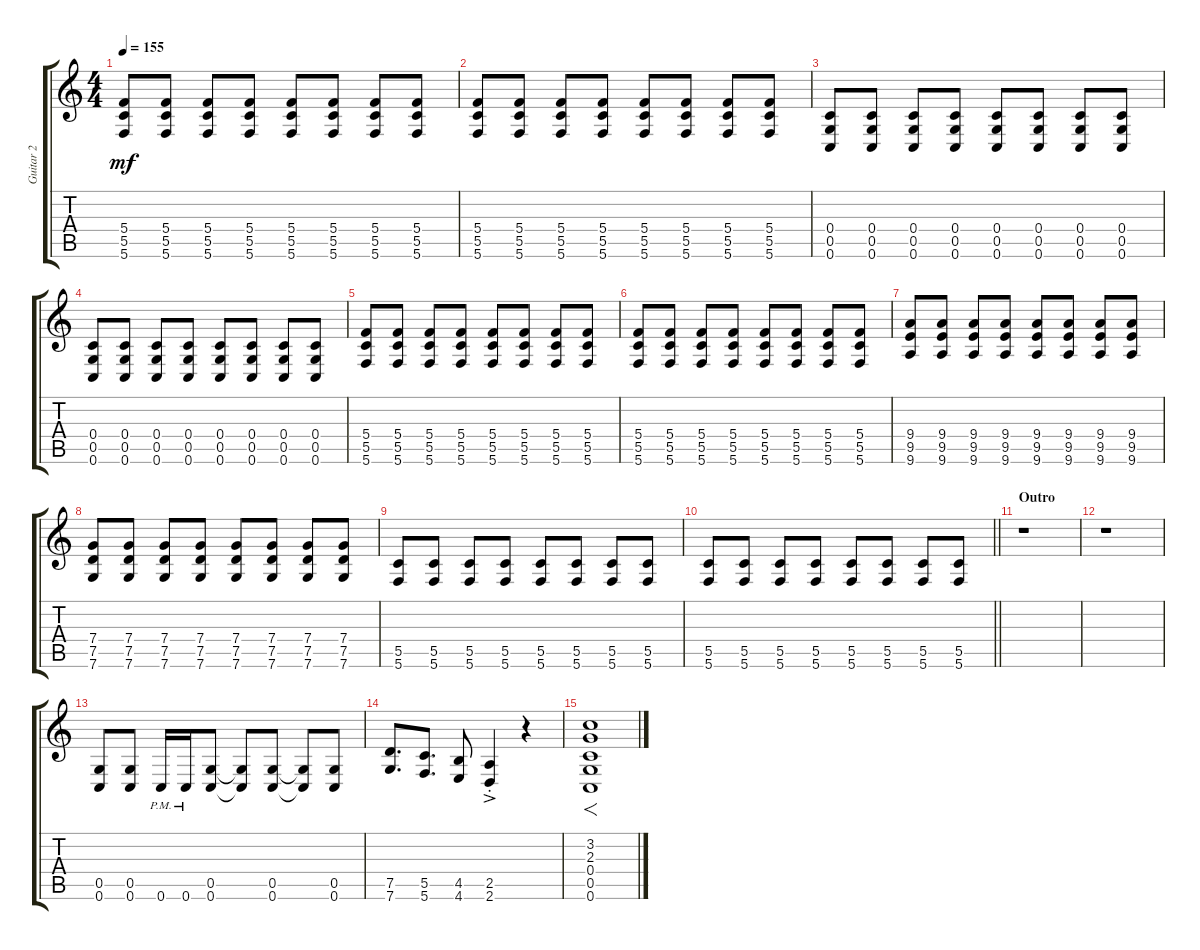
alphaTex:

\track ("Guitar 2" "Guitar 2") {instrument overdrivenguitar}
\staff {score tabs}
\tuning (D4 A3 F3 C3 G2 C2) {hide}
\ts (4 4)
\tempo 155
\clef g2
\ks c
(5.4 5.5 5.6).8{dy mf} (5.4 5.5 5.6).8 (5.4 5.5 5.6).8 (5.4 5.5 5.6).8 (5.4 5.5 5.6).8 (5.4 5.5 5.6).8 (5.4 5.5 5.6).8 (5.4 5.5 5.6).8 |
(5.4 5.5 5.6).8 (5.4 5.5 5.6).8 (5.4 5.5 5.6).8 (5.4 5.5 5.6).8 (5.4 5.5 5.6).8 (5.4 5.5 5.6).8 (5.4 5.5 5.6).8 (5.4 5.5 5.6).8 |
(0.4 0.5 0.6).8 (0.4 0.5 0.6).8 (0.4 0.5 0.6).8 (0.4 0.5 0.6).8 (0.4 0.5 0.6).8 (0.4 0.5 0.6).8 (0.4 0.5 0.6).8 (0.4 0.5 0.6).8 |
(0.4 0.5 0.6).8 (0.4 0.5 0.6).8 (0.4 0.5 0.6).8 (0.4 0.5 0.6).8 (0.4 0.5 0.6).8 (0.4 0.5 0.6).8 (0.4 0.5 0.6).8 (0.4 0.5 0.6).8 |
(5.4 5.5 5.6).8 (5.4 5.5 5.6).8 (5.4 5.5 5.6).8 (5.4 5.5 5.6).8 (5.4 5.5 5.6).8 (5.4 5.5 5.6).8 (5.4 5.5 5.6).8 (5.4 5.5 5.6).8 |
(5.4 5.5 5.6).8 (5.4 5.5 5.6).8 (5.4 5.5 5.6).8 (5.4 5.5 5.6).8 (5.4 5.5 5.6).8 (5.4 5.5 5.6).8 (5.4 5.5 5.6).8 (5.4 5.5 5.6).8 |
(9.4 9.5 9.6).8 (9.4 9.5 9.6).8 (9.4 9.5 9.6).8 (9.4 9.5 9.6).8 (9.4 9.5 9.6).8 (9.4 9.5 9.6).8 (9.4 9.5 9.6).8 (9.4 9.5 9.6).8 |
(7.4 7.5 7.6).8 (7.4 7.5 7.6).8 (7.4 7.5 7.6).8 (7.4 7.5 7.6).8 (7.4 7.5 7.6).8 (7.4 7.5 7.6).8 (7.4 7.5 7.6).8 (7.4 7.5 7.6).8 |
(5.5 5.6).8 (5.5 5.6).8 (5.5 5.6).8 (5.5 5.6).8 (5.5 5.6).8 (5.5 5.6).8 (5.5 5.6).8 (5.5 5.6).8 |
\barLineRight lightlight
(5.5 5.6).8 (5.5 5.6).8 (5.5 5.6).8 (5.5 5.6).8 (5.5 5.6).8 (5.5 5.6).8 (5.5 5.6).8 (5.5 5.6).8 |
\section ("" "Outro")
r.1 |
r.1 |
(0.5 0.6).8 (0.5 0.6).8 0.6{pm}.16 0.6{pm}.16 (0.5 0.6).8 (0.5{t} 0.6{t}).8 (0.5 0.6).8 (0.5{t} 0.6{t}).8 (0.5 0.6).8 |
(7.5 7.6).8{d} (5.5 5.6).8{d} (4.5 4.6).8 (2.5{ac st} 2.6{ac st}).4 r.4 |
(3.2 2.3 0.4 0.5 0.6).1{f}
